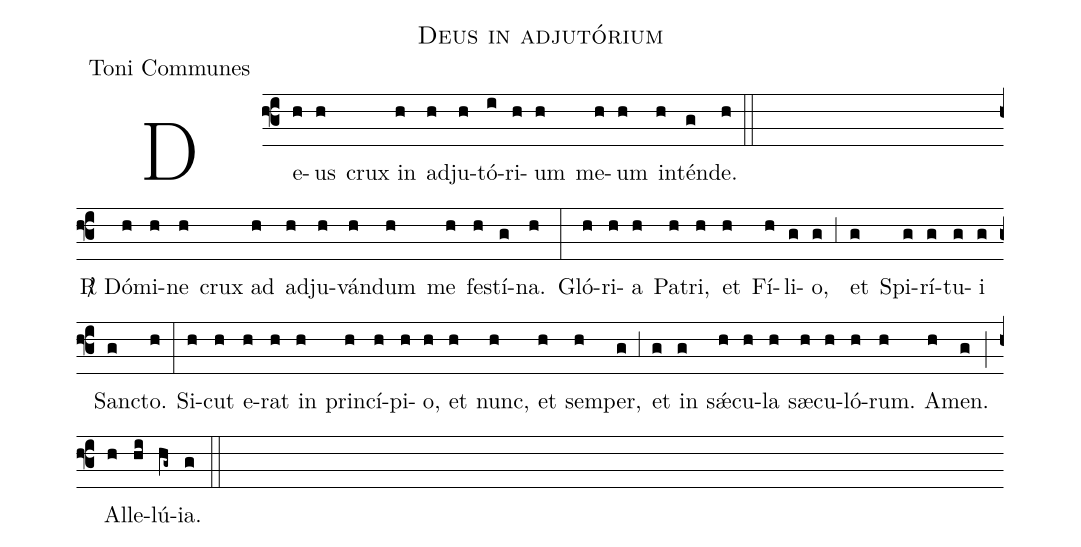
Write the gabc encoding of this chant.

name: Deus in adjutórium;
office-part: Toni Communes;
%%
(f3) De(h)us(h) <sp>crux</sp> in(h) ad(h)ju(h)tó(i)ri(h)um(h) me(h)um(h) in(h)tén(g)de.(h) (::Z)

<sp>R/</sp> Dó(h)mi(h)ne(h) <sp>crux</sp> ad(h) ad(h)ju(h)ván(h)dum(h) me(h) fe(h)stí(g)na.(h) (:)
Gló(h)ri(h)a(h) Pa(h)tri,(h) et(h) Fí(h)li(g)o,(g) (,3) et(g) Spi(g)rí(g)tu(g)i(g) San(g)cto.(h) (:)
Si(h)cut(h) e(h)rat(h) in(h) prin(h)cí(h)pi(h)o,(h) et(h) nunc,(h) et(h) sem(h)per,(g) (,3) et(g) in(g)  sǽ(h)cu(h)la(h) sæ(h)cu(h)ló(h)rum.(h) A(h)men.(g) (;)
Al(h)le(hi)lú(hg~)ia.(g) (::)
